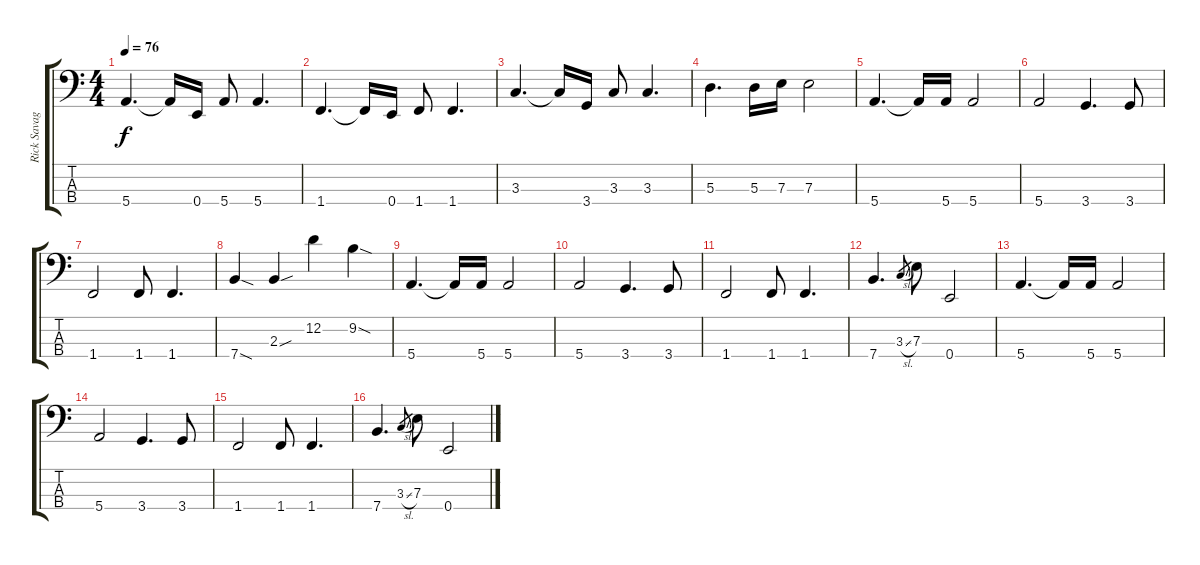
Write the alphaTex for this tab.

\track ("Rick Savage" "Rick Savag") {instrument electricbassfinger}
\staff {score tabs}
\tuning (G2 D2 A1 E1) {hide}
\ts (4 4)
\tempo 76
\clef f4
\ks c
5.4.4{d dy f instrument electricbassfinger} 5.4{t}.16 0.4.16 5.4.8 5.4.4{d} |
1.4.4{d} 1.4{t}.16 0.4.16 1.4.8 1.4.4{d} |
3.3.4{d} 3.3{t}.16 3.4.16 3.3.8 3.3.4{d} |
5.3.4{d} 5.3.16 7.3.16 7.3.2 |
5.4.4{d} 5.4{t}.16 5.4.16 5.4.2 |
5.4.2 3.4.4{d} 3.4.8 |
1.4.2 1.4.8 1.4.4{d} |
7.4{sod}.4 2.3{sou}.4 12.2.4 9.2{sod}.4 |
5.4.4{d} 5.4{t}.16 5.4.16 5.4.2 |
5.4.2 3.4.4{d} 3.4.8 |
1.4.2 1.4.8 1.4.4{d} |
7.4.4{d} 3.3{sl}.8{gr} 7.3.8 0.4.2 |
5.4.4{d} 5.4{t}.16 5.4.16 5.4.2 |
5.4.2 3.4.4{d} 3.4.8 |
1.4.2 1.4.8 1.4.4{d} |
7.4.4{d} 3.3{sl}.8{gr} 7.3.8 0.4.2
